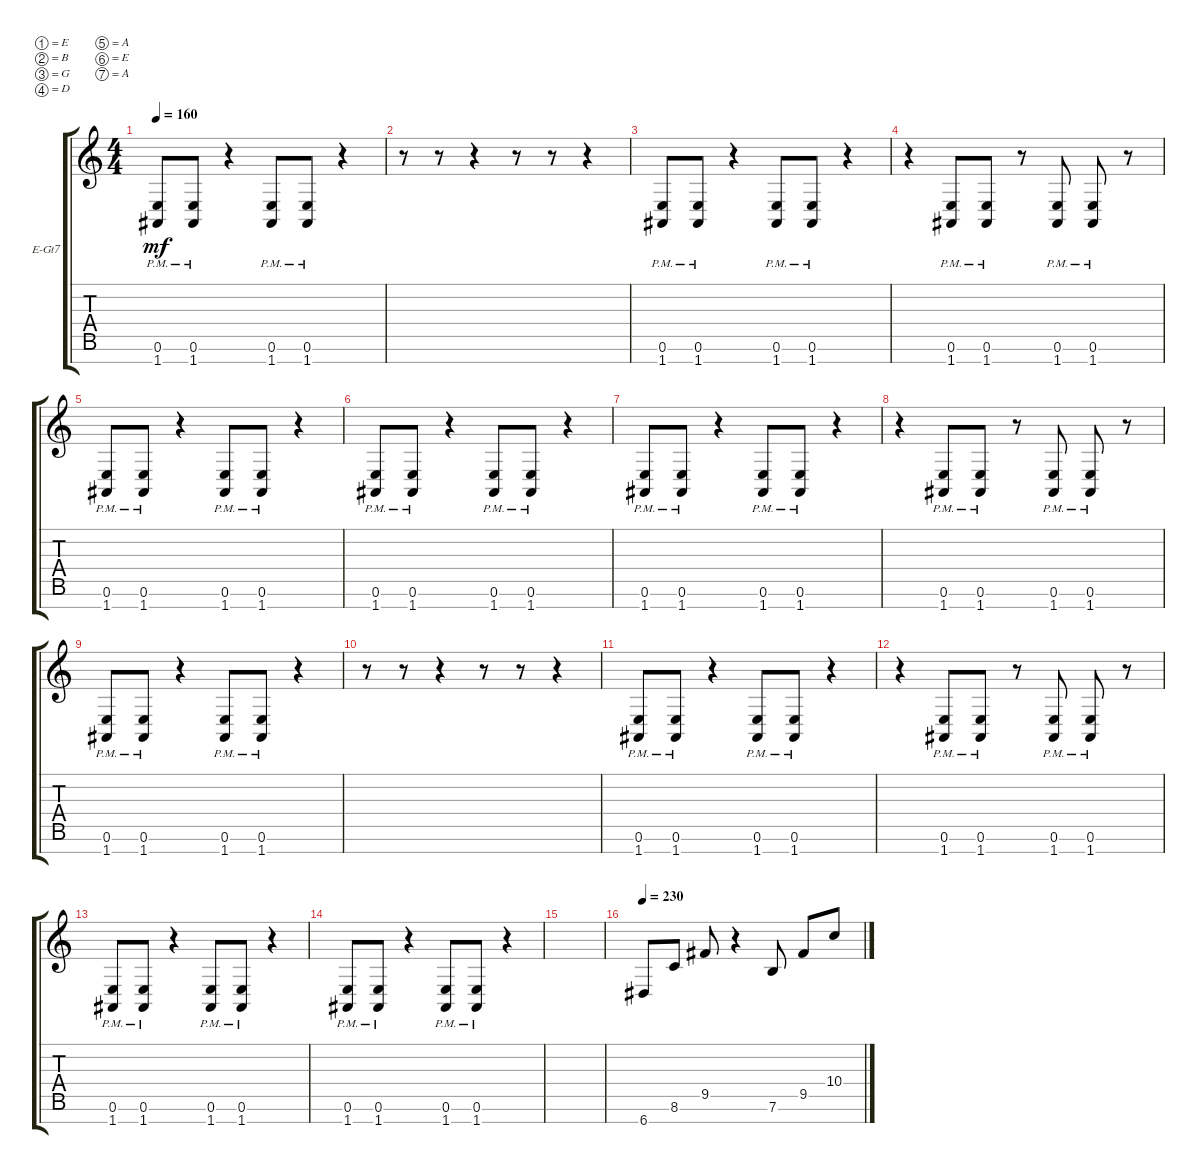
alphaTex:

\defaultSystemsLayout 4
\bracketExtendMode groupsimilarinstruments
\firstSystemTrackNameOrientation horizontal
\otherSystemsTrackNameOrientation horizontal
\track ("Electric Guitar" "E-Gt7") {instrument distortionguitar}
\staff {score tabs}
\tuning (E4 B3 G3 D3 A2 E2 A1)
\ts (4 4)
\tempo 160
\clef g2
\ks c
(1.7{pm} 0.6{pm}).8{dy mf} (1.7{pm} 0.6{pm}).8 r.4 (1.7{pm} 0.6{pm}).8 (1.7{pm} 0.6{pm}).8 r.4 |
r.8 r.8 r.4 r.8 r.8 r.4 |
(1.7{pm} 0.6{pm}).8 (1.7{pm} 0.6{pm}).8 r.4 (1.7{pm} 0.6{pm}).8 (1.7{pm} 0.6{pm}).8 r.4 |
r.4 (1.7{pm} 0.6{pm}).8 (1.7{pm} 0.6{pm}).8 r.8 (1.7{pm} 0.6{pm}).8 (1.7{pm} 0.6{pm}).8 r.8 |
(1.7{pm} 0.6{pm}).8 (1.7{pm} 0.6{pm}).8 r.4 (1.7{pm} 0.6{pm}).8 (1.7{pm} 0.6{pm}).8 r.4 |
(1.7{pm} 0.6{pm}).8 (1.7{pm} 0.6{pm}).8 r.4 (1.7{pm} 0.6{pm}).8 (1.7{pm} 0.6{pm}).8 r.4 |
(1.7{pm} 0.6{pm}).8 (1.7{pm} 0.6{pm}).8 r.4 (1.7{pm} 0.6{pm}).8 (1.7{pm} 0.6{pm}).8 r.4 |
r.4 (1.7{pm} 0.6{pm}).8 (1.7{pm} 0.6{pm}).8 r.8 (1.7{pm} 0.6{pm}).8 (1.7{pm} 0.6{pm}).8 r.8 |
(1.7{pm} 0.6{pm}).8 (1.7{pm} 0.6{pm}).8 r.4 (1.7{pm} 0.6{pm}).8 (1.7{pm} 0.6{pm}).8 r.4 |
r.8 r.8 r.4 r.8 r.8 r.4 |
(1.7{pm} 0.6{pm}).8 (1.7{pm} 0.6{pm}).8 r.4 (1.7{pm} 0.6{pm}).8 (1.7{pm} 0.6{pm}).8 r.4 |
r.4 (1.7{pm} 0.6{pm}).8 (1.7{pm} 0.6{pm}).8 r.8 (1.7{pm} 0.6{pm}).8 (1.7{pm} 0.6{pm}).8 r.8 |
(1.7{pm} 0.6{pm}).8 (1.7{pm} 0.6{pm}).8 r.4 (1.7{pm} 0.6{pm}).8 (1.7{pm} 0.6{pm}).8 r.4 |
(1.7{pm} 0.6{pm}).8 (1.7{pm} 0.6{pm}).8 r.4 (1.7{pm} 0.6{pm}).8 (1.7{pm} 0.6{pm}).8 r.4 |
|
\tempo 230
6.7.8 8.6.8 9.5.8 r.4 7.6.8 9.5.8 10.4.8
